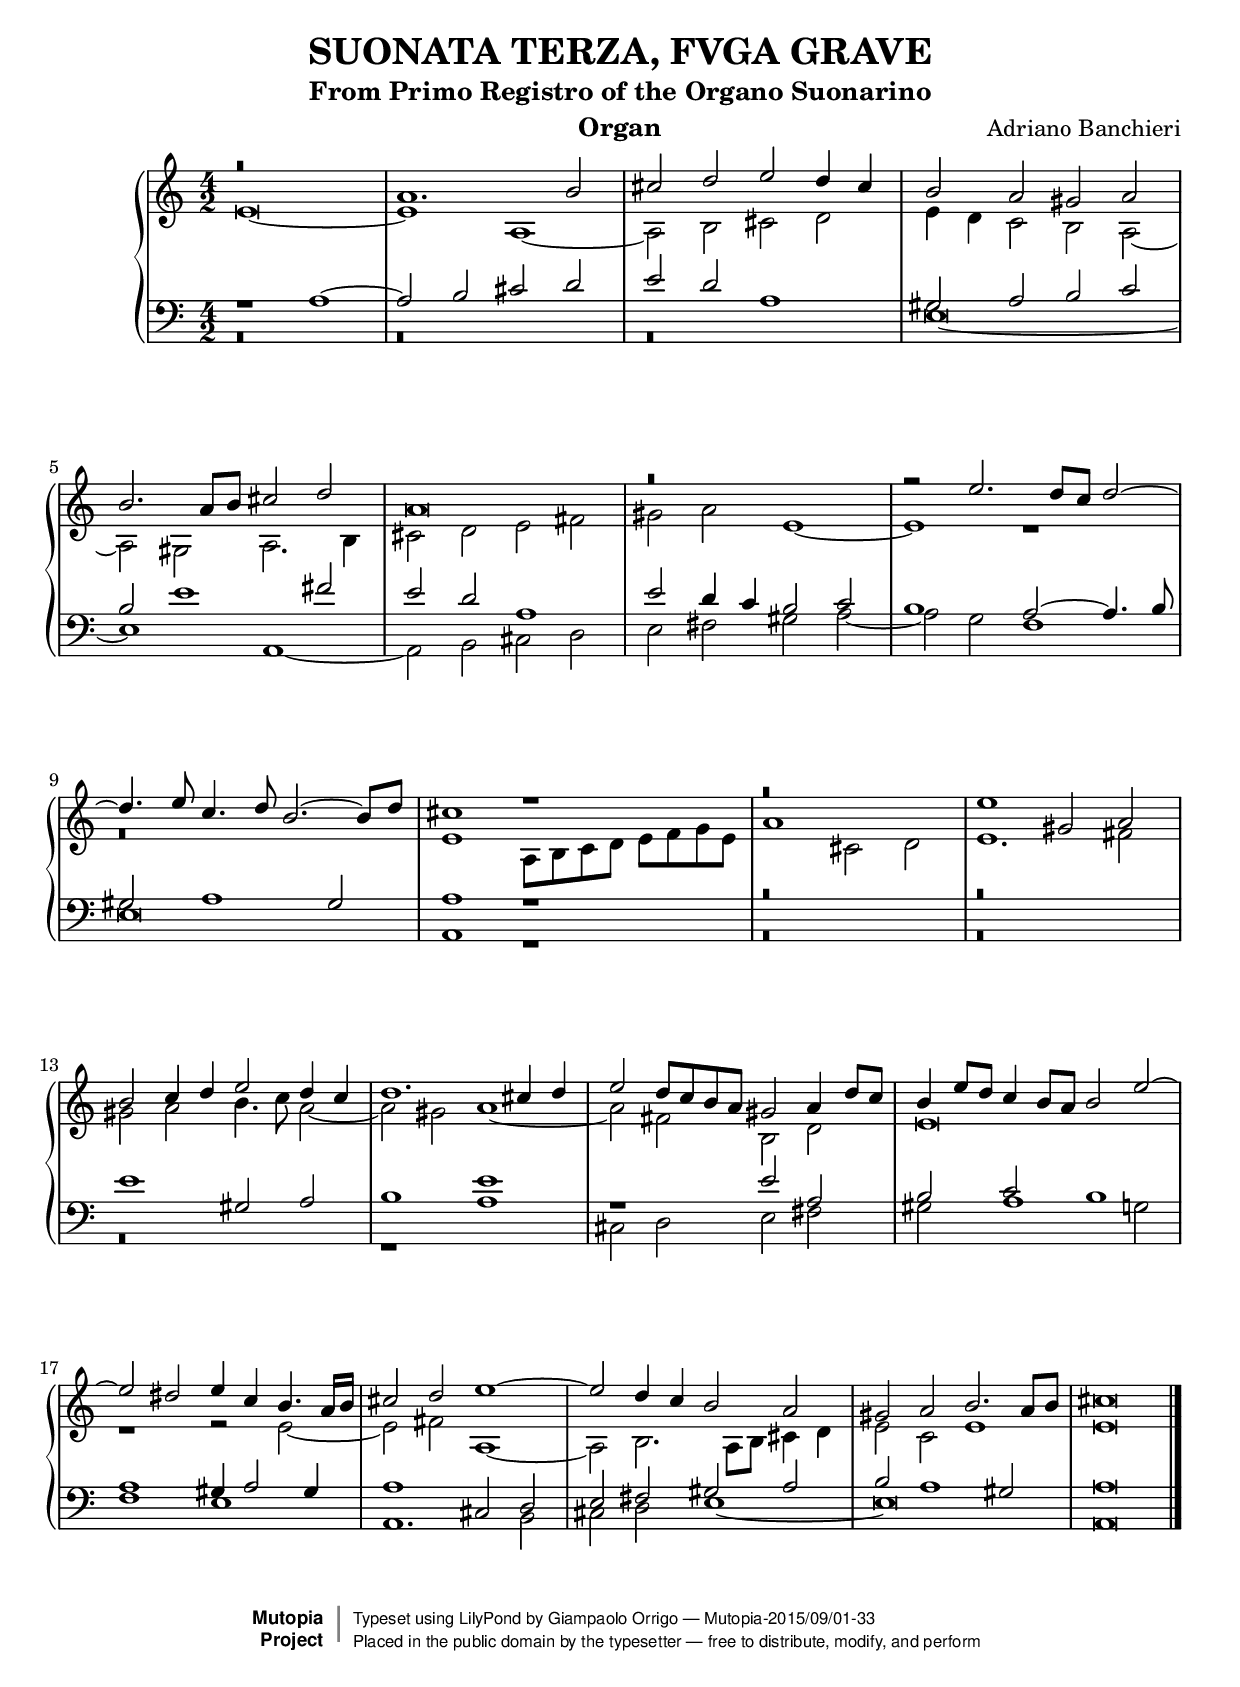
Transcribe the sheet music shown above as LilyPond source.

\version "2.18.2"
\header {
	title = "SUONATA TERZA, FVGA GRAVE"
	subtitle = "From Primo Registro of the Organo Suonarino"
	instrument = "Organ"
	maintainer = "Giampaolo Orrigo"
	composer = "Adriano Banchieri"
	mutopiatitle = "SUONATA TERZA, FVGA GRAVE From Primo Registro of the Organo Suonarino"
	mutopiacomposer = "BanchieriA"
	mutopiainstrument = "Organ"
	date = "1605"
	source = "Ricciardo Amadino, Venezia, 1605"
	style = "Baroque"
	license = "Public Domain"
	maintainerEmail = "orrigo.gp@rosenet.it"
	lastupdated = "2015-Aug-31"

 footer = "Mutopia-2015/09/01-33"
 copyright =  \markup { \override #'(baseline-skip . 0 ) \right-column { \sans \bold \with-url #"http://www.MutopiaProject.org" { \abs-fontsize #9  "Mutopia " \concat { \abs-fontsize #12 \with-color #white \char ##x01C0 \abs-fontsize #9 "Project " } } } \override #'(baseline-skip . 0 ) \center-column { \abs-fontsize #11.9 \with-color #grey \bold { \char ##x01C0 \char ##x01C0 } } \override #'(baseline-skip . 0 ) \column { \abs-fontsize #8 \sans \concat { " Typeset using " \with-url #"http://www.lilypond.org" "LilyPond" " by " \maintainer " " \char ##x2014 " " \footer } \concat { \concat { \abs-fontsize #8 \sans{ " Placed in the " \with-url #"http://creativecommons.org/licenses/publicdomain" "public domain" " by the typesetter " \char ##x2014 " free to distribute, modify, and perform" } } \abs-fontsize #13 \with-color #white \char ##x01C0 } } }
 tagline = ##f
}

soprano =  \relative c'' \context Voice = "soprano" {
	\set Staff.midiInstrument = "church organ"
	\voiceOne
	r\breve |
	a1. b2 |
	cis2 d e d4 cis |
	b2 a gis a |
	b2. a8 b cis2 d |
	a\breve |
	r\breve |
	r2 e'2. d8 c d2 ~ |
	d4. e8 c4. d8 b2. ~ b8 d |
	cis1 r1 |
	r\breve |
	e1 gis,2 a |
	b2 c4 d e2 d4 c |
	d1. cis4 d |
	e2 d8 c b a gis2 a4 d8 c |
	b4 e8 d c4 b8 a b2 e ~ |
	e2 dis e4 c b4. a16 b |
	cis2 d e1 ~ |
	e2 d4 c b2 a |
	gis2 a b2. a8 b |
	cis\breve
	\bar "|."
}
contralto =  \relative c' \context Voice = "contralto" {
	\set Staff.midiInstrument = "church organ"
	\voiceTwo
	e\breve ~ |
	e1 a, ~ |
	a2 b cis d |
	e4 d c2 b a ~ |
	a2 gis a2. b4 |
	cis2 d e fis |
	gis2 a e1 ~ |
	e1 r1 |
	r\breve |
	e1 a,8 b c d e f g e |
	a1 cis,2 d |
	e1. fis2 |
	gis2 a b4. c8 a2 ~ |
	a2 gis a1 ~ |
	a2 fis b, d |
	e\breve |
	r1 r2 e ~ |
	e2 fis a,1 ~ |
	a2 b2. a8 b cis4 d |
	e2 c e1 |
	e\breve
	\bar "|."
}
tenore =  \relative c' \context Voice = "tenore" {
	\set Staff.midiInstrument = "church organ"
	\voiceOne
	r1 a1 ~ |
	a2 b cis d |
	e d a1 |
	gis2 a b c |
	b2 e1 fis2 |
	e2 d a1 |
	e'2 d4 c b2 c |
	b1 a2 ~ a4. b8 |
	gis2 a1 gis2 |
	a1 r1 |
	r\breve |
	r\breve |
	e'1 gis,2 a |
	b1 e |
	r1 e2 a, |
	b2 c b1 |
	a1 gis4 a2 gis4 |
	a1 cis,2 d |
	e2 fis gis a |
	b2 a1 gis2 |
	a\breve
	\bar "|."
}
basso =  \relative c \context Voice = "basso" {
	\set Staff.midiInstrument = "church organ"
	\voiceTwo
	r\breve |
	r\breve |
	r\breve |
	e\breve ~ |
	e1 a, ~ |
	a2 b cis d |
	e2 fis gis a ~ |
	a2 g f1 |
	e\breve |
	a,1 r1 |
	r\breve |
	r\breve |
	r\breve |
	r1 a' |
	cis,2 d e fis |
	gis2 a1 g2 |
	f1 e |
	a,1. b2 |
	cis2 d e1 ~ |
	e\breve |
	a,\breve
	\bar "|."
}

\paper {
  top-margin = 8\mm                              %-minimum top-margin: 8mm
  top-markup-spacing.basic-distance = #5         %-dist. from bottom of top margin to the first markup/title
  markup-system-spacing.basic-distance = #6      %-dist. from header/title to first system
  top-system-spacing.basic-distance = #12        %-dist. from top margin to system in pages with no titles
  last-bottom-spacing.basic-distance = #11       %-pads music from copyright block
  
  % --- Set these to false after all editing is finished
  ragged-bottom = ##f
  ragged-last-bottom = ##f
  ragged-right = ##f
}

\score {
	\context PianoStaff  << 
		\context Staff = "top" << \time 4/2
			\soprano
			\contralto
		>>
		\context Staff = "bottom" << \time 4/2
			\clef bass
			\tenore
			\basso
		>>
	>>
	\midi {
		\tempo 2 = 70
	}
	\layout {
	}
}
	
